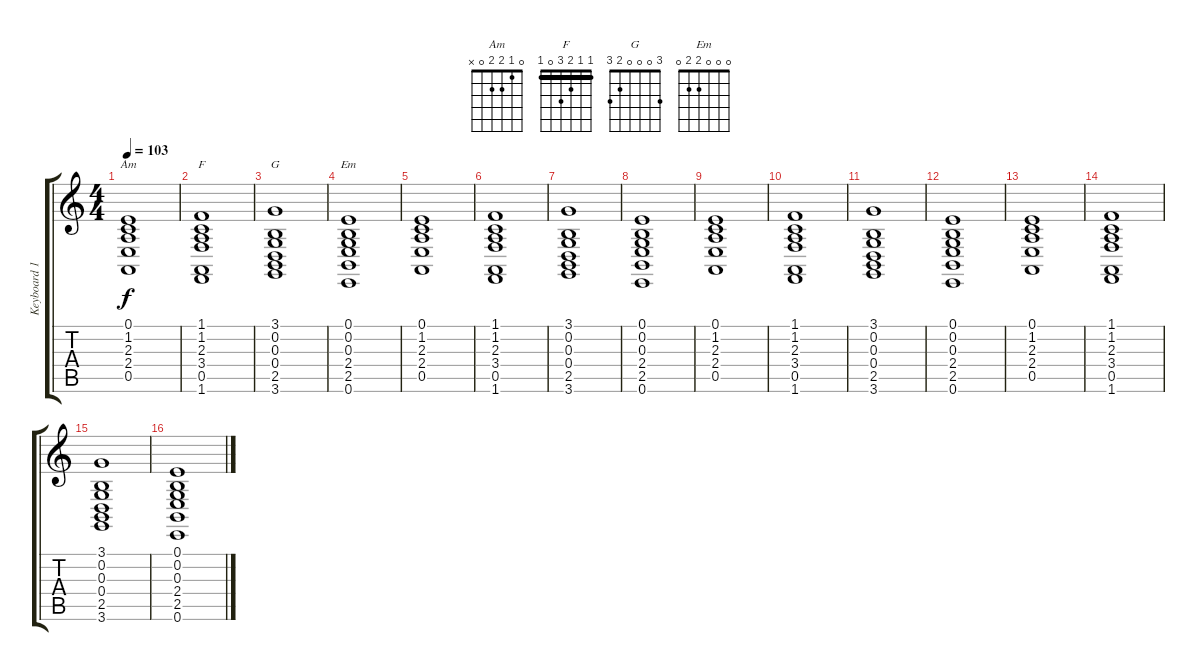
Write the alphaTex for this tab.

\track ("Keyboard 1" "Keyboard 1") {instrument pad2warm}
\staff {score tabs}
\tuning (E4 B3 G3 D3 A2 E2) {hide}
\chord ("Am" 0 1 2 2 0 x)
\chord ("F" 1 1 2 3 0 1) {barre 1}
\chord ("G" 3 0 0 0 2 3)
\chord ("Em" 0 0 0 2 2 0)
\ts (4 4)
\tempo 103
\clef g2
\ks c
(0.1 1.2 2.3 2.4 0.5).1{ch "Am" dy f} |
(1.1 1.2 2.3 3.4 0.5 1.6).1{ch "F"} |
(3.1 0.2 0.3 0.4 2.5 3.6).1{ch "G"} |
(0.1 0.2 0.3 2.4 2.5 0.6).1{ch "Em"} |
(0.1 1.2 2.3 2.4 0.5).1 |
(1.1 1.2 2.3 3.4 0.5 1.6).1 |
(3.1 0.2 0.3 0.4 2.5 3.6).1 |
(0.1 0.2 0.3 2.4 2.5 0.6).1 |
(0.1 1.2 2.3 2.4 0.5).1 |
(1.1 1.2 2.3 3.4 0.5 1.6).1 |
(3.1 0.2 0.3 0.4 2.5 3.6).1 |
(0.1 0.2 0.3 2.4 2.5 0.6).1 |
(0.1 1.2 2.3 2.4 0.5).1 |
(1.1 1.2 2.3 3.4 0.5 1.6).1 |
(3.1 0.2 0.3 0.4 2.5 3.6).1 |
(0.1 0.2 0.3 2.4 2.5 0.6).1
